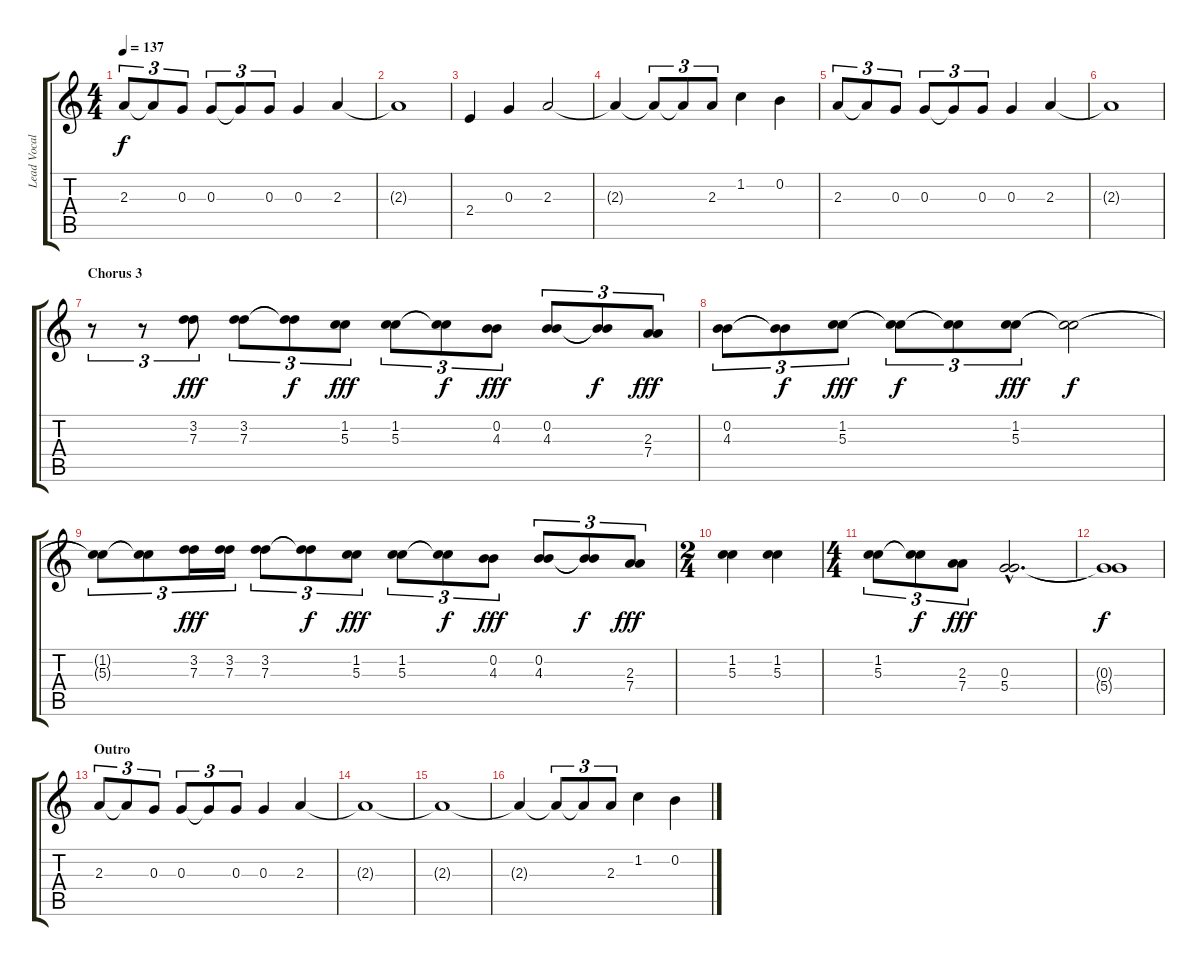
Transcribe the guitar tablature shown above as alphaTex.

\track ("Lead Vocals (Costello)" "Lead Vocal") {instrument electricguitarjazz}
\staff {score tabs}
\tuning (E4 B3 G3 D3 A2 E2) {hide}
\ts (4 4)
\tempo 137
\clef g2
\ks c
2.3.8{tu (3 2) dy f} 2.3{t}.8{tu (3 2)} 0.3.8{tu (3 2)} 0.3.8{tu (3 2)} 0.3{t}.8{tu (3 2)} 0.3.8{tu (3 2)} 0.3.4 2.3.4 |
2.3{t}.1 |
2.4.4 0.3.4 2.3.2 |
2.3{t}.4 2.3{t}.8{tu (3 2)} 2.3{t}.8{tu (3 2)} 2.3.8{tu (3 2)} 1.2.4 0.2.4 |
2.3.8{tu (3 2)} 2.3{t}.8{tu (3 2)} 0.3.8{tu (3 2)} 0.3.8{tu (3 2)} 0.3{t}.8{tu (3 2)} 0.3.8{tu (3 2)} 0.3.4 2.3.4 |
2.3{t}.1 |
\section ("" "Chorus 3")
r.8{tu (3 2)} r.8{tu (3 2)} (3.2 7.3).8{tu (3 2) dy fff} (3.2 7.3).8{tu (3 2)} (3.2{t} 7.3{t}).8{tu (3 2) dy f} (1.2 5.3).8{tu (3 2) dy fff} (1.2 5.3).8{tu (3 2)} (1.2{t} 5.3{t}).8{tu (3 2) dy f} (0.2 4.3).8{tu (3 2) dy fff} (0.2 4.3).8{tu (3 2)} (0.2{t} 4.3{t}).8{tu (3 2) dy f} (2.3 7.4).8{tu (3 2) dy fff} |
(0.2 4.3).8{tu (3 2)} (0.2{t} 4.3{t}).8{tu (3 2) dy f} (1.2 5.3).8{tu (3 2) dy fff} (1.2{t} 5.3{t}).8{tu (3 2) dy f} (1.2{t} 5.3{t}).8{tu (3 2)} (1.2 5.3).8{tu (3 2) dy fff} (1.2{t} 5.3{t}).2{dy f} |
(1.2{t} 5.3{t}).8{tu (3 2)} (1.2{t} 5.3{t}).8{tu (3 2)} (3.2 7.3).16{tu (3 2) dy fff} (3.2 7.3).16{tu (3 2)} (3.2 7.3).8{tu (3 2)} (3.2{t} 7.3{t}).8{tu (3 2) dy f} (1.2 5.3).8{tu (3 2) dy fff} (1.2 5.3).8{tu (3 2)} (1.2{t} 5.3{t}).8{tu (3 2) dy f} (0.2 4.3).8{tu (3 2) dy fff} (0.2 4.3).8{tu (3 2)} (0.2{t} 4.3{t}).8{tu (3 2) dy f} (2.3 7.4).8{tu (3 2) dy fff} |
\ts (2 4)
(1.2 5.3).4 (1.2 5.3).4 |
\ts (4 4)
(1.2 5.3).8{tu (3 2)} (1.2{t} 5.3{t}).8{tu (3 2) dy f} (2.3 7.4).8{tu (3 2) dy fff} (0.3{hac} 5.4{hac}).2{d volume 2} |
(0.3{t} 5.4{t}).1{dy f} |
\section ("" "Outro")
2.3.8{tu (3 2) volume 16} 2.3{t}.8{tu (3 2)} 0.3.8{tu (3 2)} 0.3.8{tu (3 2)} 0.3{t}.8{tu (3 2)} 0.3.8{tu (3 2)} 0.3.4 2.3.4 |
2.3{t}.1 |
2.3{t}.1 |
2.3{t}.4 2.3{t}.8{tu (3 2)} 2.3{t}.8{tu (3 2)} 2.3.8{tu (3 2)} 1.2.4 0.2.4
